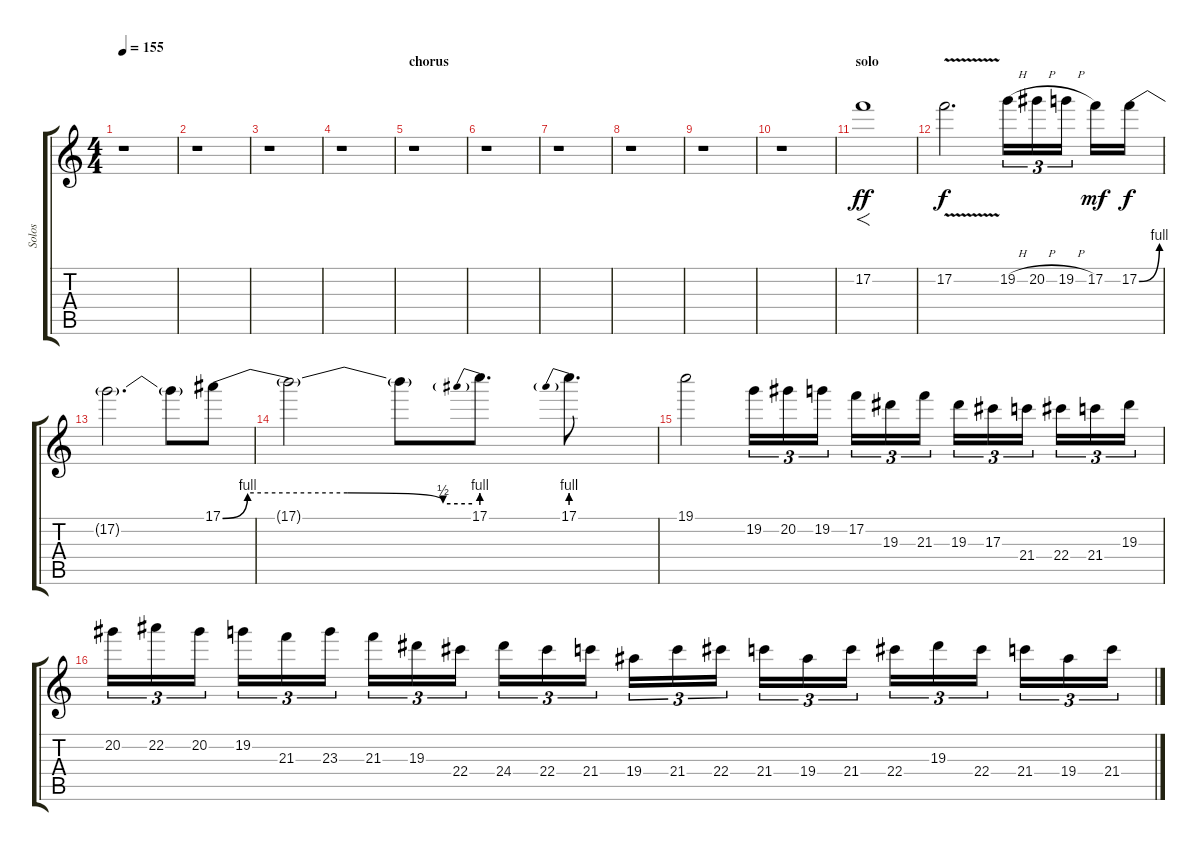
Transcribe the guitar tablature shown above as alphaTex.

\track ("Solos" "Solos") {instrument distortionguitar}
\staff {score tabs}
\tuning (F4 C4 Ab3 Eb3 Bb2 F2) {hide}
\ts (4 4)
\tempo 155
\clef g2
\ks c
r.1{dy mf} |
r.1 |
r.1 |
r.1 |
\section ("" "chorus")
r.1 |
r.1 |
r.1 |
r.1 |
r.1 |
r.1 |
\section ("" "solo")
17.2.1{f dy ff volume 14 balance 6 instrument distortionguitar} |
17.2{v}.2{d dy f} 19.2{h}.16{tu (3 2)} 20.2{h}.16{tu (3 2)} 19.2{h}.16{tu (3 2)} 17.2.16{dy mf} 17.2{be (bend 0 0 60 4)}.16{dy f} |
17.2{t}.2{d} 17.2{t}.8 17.1{be (custom 0 0 6 4 30 4 53 2 60 2)}.8 |
\section ("" "")
17.1{t}.2 17.1{t}.8 17.1{be (prebend 0 4 60 4)}.8{d} 17.1{be (prebend 0 4 60 4)}.8{d} |
19.1.2 19.2.16{tu (3 2)} 20.2.16{tu (3 2)} 19.2.16{tu (3 2)} 17.2.16{tu (3 2)} 19.3.16{tu (3 2)} 21.3.16{tu (3 2)} 19.3.16{tu (3 2)} 17.3.16{tu (3 2)} 21.4.16{tu (3 2)} 22.4.16{tu (3 2)} 21.4.16{tu (3 2)} 19.3.16{tu (3 2)} |
20.2.16{tu (3 2)} 22.2.16{tu (3 2)} 20.2.16{tu (3 2)} 19.2.16{tu (3 2)} 21.3.16{tu (3 2)} 23.3.16{tu (3 2)} 21.3.16{tu (3 2)} 19.3.16{tu (3 2)} 22.4.16{tu (3 2)} 24.4.16{tu (3 2)} 22.4.16{tu (3 2)} 21.4.16{tu (3 2)} 19.4.16{tu (3 2)} 21.4.16{tu (3 2)} 22.4.16{tu (3 2)} 21.4.16{tu (3 2)} 19.4.16{tu (3 2)} 21.4.16{tu (3 2)} 22.4.16{tu (3 2)} 19.3.16{tu (3 2)} 22.4.16{tu (3 2)} 21.4.16{tu (3 2)} 19.4.16{tu (3 2)} 21.4.16{tu (3 2)}
